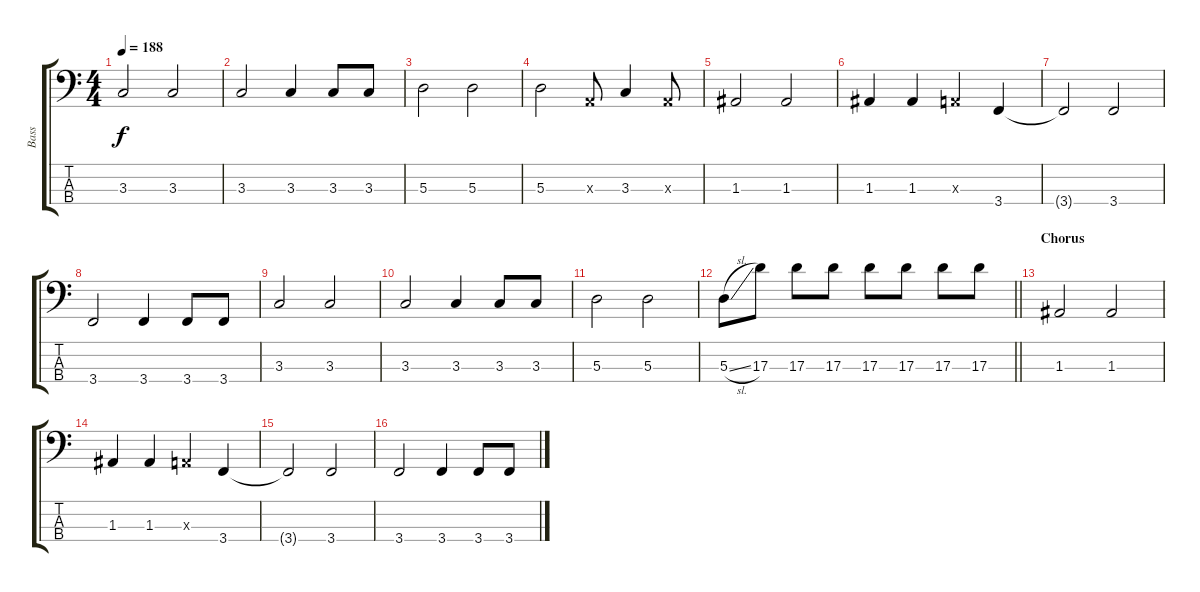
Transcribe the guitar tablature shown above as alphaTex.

\track ("Bass" "Bass") {instrument electricbasspick}
\staff {score tabs}
\tuning (G2 D2 A1 D1) {hide}
\ts (4 4)
\tempo 188
\clef f4
\ks c
3.3.2{dy f} 3.3.2 |
3.3.2 3.3.4 3.3.8 3.3.8 |
5.3.2 5.3.2 |
5.3.2 0.3{x}.8 3.3.4 0.3{x}.8 |
1.3.2 1.3.2 |
1.3.4 1.3.4 0.3{x}.4 3.4.4 |
3.4{t}.2 3.4.2 |
3.4.2 3.4.4 3.4.8 3.4.8 |
3.3.2 3.3.2 |
3.3.2 3.3.4 3.3.8 3.3.8 |
5.3.2 5.3.2 |
\barLineRight lightlight
5.3{sl}.8 17.3.8 17.3.8 17.3.8 17.3.8 17.3.8 17.3.8 17.3.8 |
\section ("" "Chorus")
1.3.2 1.3.2 |
1.3.4 1.3.4 0.3{x}.4 3.4.4 |
3.4{t}.2 3.4.2 |
3.4.2 3.4.4 3.4.8 3.4.8
